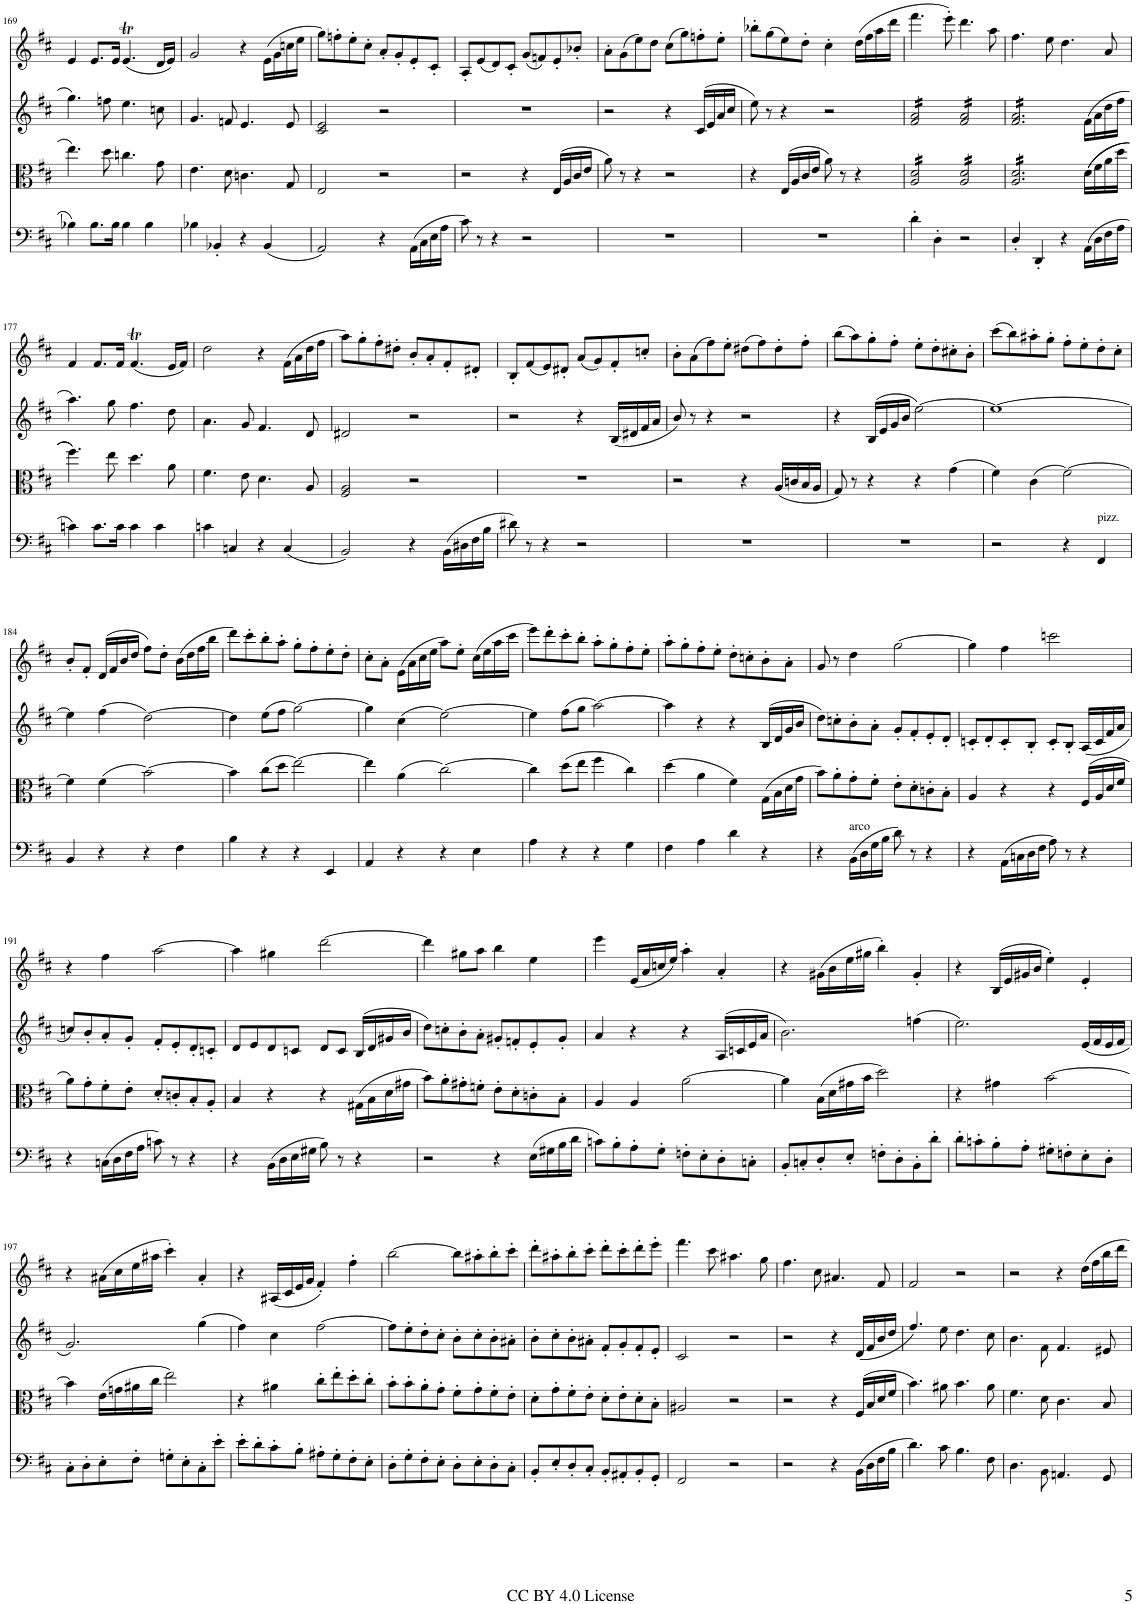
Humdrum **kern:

**kern	**kern	**kern	**kern
*part4	*part3	*part2	*part1
*staff4	*staff3	*staff2	*staff1
*I"Cello	*I"Viola	*I"Violin II	*I"Violin I
*	*I'Vla	*I'Vln	*I'Vln
!!LO:PB:g=z
*clefF4	*clefC3	*clefG2	*clefG2
*k[f#c#]	*k[f#c#]	*k[f#c#]	*k[f#c#]
*M4/4	*M4/4	*M4/4	*M4/4
*met(c)	*met(c)	*met(c)	*met(c)
=169	=169	=169	=169
4B-X\	4.ee\	4.gg\	4e/
8.B-\L	.	.	8.e/L
.	8dd\	8ffn\	.
16B-\Jk	.	.	16e/Jk
4B-\	4.ccn\	4.ee\	(4.eT/
4B-\	.	.	.
.	8g\	8ccn\	16d/LL
.	.	.	16e/JJ)
=170	=170	=170	=170
4B-X\	4.e\	4.g/	2g/
4BB-X'/	.	.	.
.	8d\	8fn/	.
4r	4.cn\	4.e/	4r
(4BB-/	.	.	(>16e\LL
.	.	.	16g\
.	8G/	8e/	16ccn\
.	.	.	16ee\JJ
=171	=171	=171	=171
2AA/)	2E/	2c#/ 2e/	8gg\L)
.	.	.	8ffn'\
.	.	.	8ee'\
.	.	.	8cc#'\J
4r	2r	2r	8a'/L
.	.	.	8g'/
(>16AA\LL	.	.	8e'/
16C#\	.	.	.
16E\	.	.	8c#'/J
16A\JJ	.	.	.
=172	=172	=172	=172
8c#\)	2r	1r	8A'/L
8r	.	.	(8e/
4r	.	.	8d/)
.	.	.	8c#'/J
2r	4r	.	(8g/L
.	.	.	8fn/)
.	(16E/LL	.	8e'/
.	16A/	.	.
.	16c#/	.	8b-X'/J
.	16e/JJ	.	.
=173	=173	=173	=173
1r	8a\)	2r	8a'\L
.	8r	.	(>8g\
.	4r	.	8ee\)
.	.	.	8dd\J
.	2r	4r	(>8cc#\L
.	.	.	8gg\)
.	.	(16c#/LL	8ffn'\
.	.	16e/	.
.	.	16a/	8ee'\J
.	.	16cc#/JJ	.
=174	=174	=174	=174
1r	4r	8ee\)	8bb-X'\L
.	.	8r	(>8gg\
.	(>16E/LL	4r	8ee\)
.	16A/	.	.
.	16c#/	.	8dd'\J
.	16e/JJ	.	.
.	8a\)	2r	4cc#'\
.	8r	.	.
.	4r	.	(>16dd\LL
.	.	.	16ff#\
.	.	.	16aa\
.	.	.	16ddd\JJ
=175	=175	=175	=175
*	*tremolo	*	*
*	*	*tremolo	*
4d'\	16A/ 16d/LL	16f#/ 16a/LL	4.fff#\
.	16A/ 16d/	16f#/ 16a/	.
.	16A/ 16d/	16f#/ 16a/	.
.	16A/ 16d/	16f#/ 16a/	.
4D'\	16A/ 16d/	16f#/ 16a/	.
.	16A/ 16d/	16f#/ 16a/	.
.	16A/ 16d/	16f#/ 16a/	8eee'\)
.	16A/ 16d/JJ	16f#/ 16a/JJ	.
2r	16A/ 16d/LL	16f#/ 16a/LL	4.ddd\
.	16A/ 16d/	16f#/ 16a/	.
.	16A/ 16d/	16f#/ 16a/	.
.	16A/ 16d/	16f#/ 16a/	.
.	16A/ 16d/	16f#/ 16a/	.
.	16A/ 16d/	16f#/ 16a/	.
.	16A/ 16d/	16f#/ 16a/	8aa\
.	16A/ 16d/JJ	16f#/ 16a/JJ	.
=176	=176	=176	=176
4D'/	16A/ 16d/LL	16f#/ 16a/LL	4.ff#\
.	16A/ 16d/	16f#/ 16a/	.
.	16A/ 16d/	16f#/ 16a/	.
.	16A/ 16d/	16f#/ 16a/	.
4DD'/	16A/ 16d/	16f#/ 16a/	.
.	16A/ 16d/	16f#/ 16a/	.
.	16A/ 16d/	16f#/ 16a/	8ee\
.	16A/ 16d/	16f#/ 16a/	.
4r	16A/ 16d/	16f#/ 16a/	4.dd\
.	16A/ 16d/	16f#/ 16a/	.
.	16A/ 16d/	16f#/ 16a/	.
.	16A/ 16d/JJ	16f#/ 16a/JJ	.
*	*	*Xtremolo	*
*	*Xtremolo	*	*
(>16AA\LL	(>(>16d\LL	(>16f#\LL	.
16D\	16f#\	16a\	.
16F#\	16a\	16dd\	8a/
16A\JJ	16dd\JJ	16ff#\JJ	.
!!LO:LB:g=z
=177	=177	=177	=177
4cn\)	4.ff#\))	4.aa\)	4f#/
8.c\L	.	.	8.f#/L
.	8ee\	8gg\	.
16c\Jk	.	.	16f#/Jk
4c\	4.dd\	4.ff#\	(4.f#t/
4c\	.	.	.
.	8a\	8dd\	16e/LL
.	.	.	16f#/JJ)
=178	=178	=178	=178
4cn\	4.f#\	4.a\	2dd\
4Cn/	.	.	.
.	8e\	8g/	.
4r	4.d\	4.f#/	4r
(4C/	.	.	(>16f#\LL
.	.	.	16a\
.	8A/	8d/	16dd\
.	.	.	16ff#\JJ
=179	=179	=179	=179
2BB/)	2F#/ 2A/	2d#X/	8aa\L)
.	.	.	8gg'\
.	.	.	8ff#'\
.	.	.	8dd#X'\J
4r	2r	2r	8b'/L
.	.	.	8a'/
(>16BB\LL	.	.	8f#'/
16D#X\	.	.	.
16F#\	.	.	8d#X'/J
16B\JJ	.	.	.
=180	=180	=180	=180
8d#X\)	1r	2r	8B'/L
8r	.	.	(8f#/
4r	.	.	8e/)
.	.	.	8d#X'/J
2r	.	4r	(8a/L
.	.	.	8g/)
.	.	(16B/LL	8f#'/
.	.	16d#X/	.
.	.	16f#/	8ccn'/J
.	.	16a/JJ	.
=181	=181	=181	=181
1r	2r	8b/)	8b'\L
.	.	8r	(>8a\
.	.	4r	8ff#\)
.	.	.	8ee'\J
.	4r	2r	(>8dd#X\L
.	.	.	8ff#\)
.	(16A/LL	.	8dd#'\
.	16cn/	.	.
.	16B/	.	8ff#'\J
.	16A/JJ	.	.
=182	=182	=182	=182
1r	8G/)	4r	(>8bb\L
.	8r	.	8aa\)
.	4r	(>16B/LL	8gg'\
.	.	16e/	.
.	.	16g/	8ff#'\J
.	.	16b/JJ	.
.	4r	[2ee\)	8ee'\L
.	.	.	8dd'\
.	(>4g\	.	8cc#X'\
.	.	.	8b'\J
=183	=183	=183	=183
2r	4f#\)	1ee_	(>8ccc#\L
.	.	.	8bb\)
.	(>4c#\	.	8aa#X'\
.	.	.	8gg'\J
4r	[2f#\)	.	8ff#'\L
.	.	.	8ee'\
!LO:TX:a:t=pizz.	!	!	!
4FF#/	.	.	8dd'\
.	.	.	8cc#'\J
!!LO:LB:g=z
=184	=184	=184	=184
4BB/	4f#\]	4ee\]	8b'/L
.	.	.	8f#'/J
4r	(>4f#\	(>4ff#\	(>16d/LL
.	.	.	16f#/
.	.	.	16b/
.	.	.	16dd/JJ
4r	[2b\)	[2dd\)	8ff#\L)
.	.	.	8dd'\J
4F#\	.	.	(>16b\LL
.	.	.	16dd\
.	.	.	16ff#\
.	.	.	16bb\JJ
=185	=185	=185	=185
4B\	4b\]	4dd\]	8ddd\L)
.	.	.	8ccc#'\
4r	(>8cc#\L	(>8ee\L	8bb'\
.	8dd\J	8ff#\J	8aa'\J
4r	[2ee\)	[2gg\)	8gg'\L
.	.	.	8ff#'\
4EE/	.	.	8ee'\
.	.	.	8dd'\J
=186	=186	=186	=186
4AA/	4ee\]	4gg\]	8cc#'\L
.	.	.	8a'\J
4r	(>4a\	(>4cc#\	(>16e\LL
.	.	.	16a\
.	.	.	16cc#\
.	.	.	16ee\JJ
4r	[2cc#\)	[2ee\)	8aa\L)
.	.	.	8ee'\J
4E\	.	.	(>16cc#\LL
.	.	.	16ee\
.	.	.	16aa\
.	.	.	16ccc#\JJ
=187	=187	=187	=187
4A\	4cc#\]	4ee\]	8eee\L)
.	.	.	8ddd'\
4r	(>8dd\L	(>8ff#\L	8ccc#'\
.	8ee\J	8gg\J	8bb'\J
4r	4ff#\	[2aa\)	8aa'\L
.	.	.	8gg'\
4G\	4cc#\)	.	8ff#'\
.	.	.	8ee'\J
=188	=188	=188	=188
4F#\	(>4dd\	4aa\]	8aa'\L
.	.	.	8gg'\
4A\	4a\	4r	8ff#'\
.	.	.	8ee'\J
4d\	4f#\)	4r	8dd'\L
.	.	.	8ccn'\
4r	(>16G\LL	(>16B/LL	8b'\
.	16B\	16d/	.
.	16d\	16g/	8a'\J
.	16g\JJ	16b/JJ	.
=189	=189	=189	=189
4r	8b\L)	8dd\L)	8g/
.	8a'\	8ccn'\	8r
!LO:TX:a:t=arco	!	!	!
(>16BB\LL	8g'\	8b'\	4dd\
16D\	.	.	.
16G\	8f#'\J	8a'\J	.
16B\JJ	.	.	.
8d\)	8e'\L	8g'/L	[2gg\
8r	8d'\	8f#'/	.
4r	8cn'\	8e'/	.
.	8B'\J	8d'/J	.
=190	=190	=190	=190
4r	4A/	8cn'/L	4gg\]
.	.	8d'/	.
(>16AA\LL	4r	8c'/	4ff#\
16Cn\	.	.	.
16D\	.	8B'/J	.
16F#\JJ	.	.	.
8A\)	4r	8c'/L	2cccn\
8r	.	8B'/J	.
4r	(16F#/LL	(16A/LL	.
.	16A/	16c/	.
.	16d/	16f#/	.
.	16f#/JJ	16a/JJ	.
!!LO:LB:g=z
=191	=191	=191	=191
4r	8a\L)	8ccn/L)	4r
.	8g'\	8b'/	.
(>16Cn\LL	8f#'\	8a'/	4ff#\
16D\	.	.	.
16F#\	8e'\J	8g'/J	.
16A\JJ	.	.	.
8cn\)	8d'/L	8f#'/L	[2aa\
8r	8cn'/	8e'/	.
4r	8B'/	8d'/	.
.	8A'/J	8cn'/J	.
=192	=192	=192	=192
4r	4B/	8d/L	4aa\]
.	.	8e/	.
(>16BB\LL	4r	8d/	4gg#X\
16D\	.	.	.
16E\	.	8cn/J	.
16G#X\JJ	.	.	.
8B\)	4r	8d/L	[2ddd\
8r	.	8c/J	.
4r	(>16G#X\LL	(16B/LL	.
.	16B\	16d/	.
.	16d\	16g#X/	.
.	16g#X\JJ	16b/JJ	.
=193	=193	=193	=193
2r	8b\L)	8dd\L)	4ddd\]
.	8a'\	8ccn'\	.
.	8g#X'\	8b'\	8gg#X\L
.	8fn'\J	8a'\J	8aa\J
4r	8e'\L	8g#X'/L	4bb\
.	8d'\	8fn'/	.
(>16E\LL	8cn'\	8e'/	4ee\
16G#X\	.	.	.
16B\	8B'\J	8g#'/J	.
16d\JJ	.	.	.
=194	=194	=194	=194
8cn\L)	4A/	4a/	4eee\
8B'\	.	.	.
8A'\	4A/	4r	(16e/LL
.	.	.	16a/
8G'\J	.	.	16ccn/
.	.	.	16ee/JJ)
8Fn'\L	[2a\	4r	4aa'\
8E'\	.	.	.
8D'\	.	(16A/LL	4a'/
.	.	16cn/	.
8Cn'\J	.	16e/	.
.	.	16a/JJ	.
=195	=195	=195	=195
8BB'/L	4a\]	2.b\)	4r
8Cn'/	.	.	.
8D'/	(>16B\LL	.	(>16g#X\LL
.	16d\	.	16b\
8E'/J	16g#X\	.	16ee\
.	16b\JJ	.	16gg#X\JJ
8Fn'\L	2dd\)	.	4bb'\)
8D'\	.	.	.
8BB'\	.	(>4ffn\	4g#'/
8d'\J	.	.	.
=196	=196	=196	=196
8d'\L	4r	2.ee\)	4r
8cn'\	.	.	.
8B'\	4g#X\	.	(>16B/LL
.	.	.	16e/
8A'\J	.	.	16g#X/
.	.	.	16b/JJ
8G#X'\L	[2b\	.	4ee'\)
8Fn'\	.	.	.
8E'\	.	(16e/LL	4e'/
.	.	16f#/	.
8D'\J	.	16e/	.
.	.	16f#/JJ	.
!!LO:LB:g=z
=197	=197	=197	=197
8C#'\L	4b\]	2.g/)	4r
8D'\	.	.	.
8E'\	(>16e\LL	.	(>16a#X\LL
.	16gn\	.	16cc#\
8F#'\J	16a#X\	.	16ee\
.	16cc#\JJ	.	16aa#X\JJ
8Gn'\L	2ee\)	.	4ccc#'\)
8E'\	.	.	.
8C#'\	.	(>4gg\	4a#'/
8e'\J	.	.	.
=198	=198	=198	=198
8e'\L	4r	4ff#\)	4r
8d'\	.	.	.
8c#'\	4a#X\	4cc#\	(16A#X/LL
.	.	.	16c#/
8B'\J	.	.	16e/
.	.	.	16g/JJ
8A#X'\L	8cc#'\L	[2ff#\	4f#'/)
8G'\	8ee'\	.	.
8F#'\	8dd'\	.	4ff#'\
8E'\J	8cc#'\J	.	.
=199	=199	=199	=199
8D'\L	8b'\L	8ff#\L]	[2bb\
8G'\	8b'\	8ee'\	.
8F#'\	8a'\	8dd'\	.
8E'\J	8g'\J	8cc#'\J	.
8D'\L	8f#'\L	8b'\L	8bb\L]
8E'\	8g'\	8cc#'\	8aa#X'\
8D'\	8f#'\	8b'\	8bb'\
8C#'\J	8e'\J	8a#X'\J	8ccc#'\J
=200	=200	=200	=200
8BB'/L	8d'\L	8b'\L	8ddd'\L
8E'/	8g'\	8cc#'\	8aa#X'\
8D'/	8f#'\	8b'\	8bb'\
8C#'/J	8e'\J	8a#X'\J	8ccc#'\J
8BB'/L	8d'\L	8f#'/L	8ddd'\L
8AA#X'/	8e'\	8g'/	8ccc#'\
8BB'/	8d'\	8f#'/	8ddd'\
8GG'/J	8B'\J	8e'/J	8eee'\J
=201	=201	=201	=201
2FF#/	2A#X/	2c#/	4.fff#\
.	.	.	8ccc#\
2r	2r	2r	4.aa#X\
.	.	.	8gg\
=202	=202	=202	=202
2r	2r	2r	4.ff#\
.	.	.	8cc#\
4r	4r	4r	4.a#X/
(>16BB\LL	(16F#/LL	(16d/LL	.
16D\	16B/	16f#/	.
16F#\	16d/	16b/	8f#/
16B\JJ	16f#/JJ	16dd/JJ	.
=203	=203	=203	=203
4.d\)	4.b\)	4.ff#/)	2f#/
8c#\	8a#X\	8ee\	.
4.B\	4.b\	4.dd\	2r
8F#\	8a#\	8cc#\	.
=204	=204	=204	=204
4.D\	4.f#\	4.b\	2r
8BB\	8d\	8f#\	.
4.AAn/	4.c#\	4.f#/	4r
.	.	.	16dd\LL
.	.	.	16ff#\
8GG/	8B/	8e#X/	16bb\
.	.	.	16ddd\JJ
=	=	=	=
*-	*-	*-	*-
